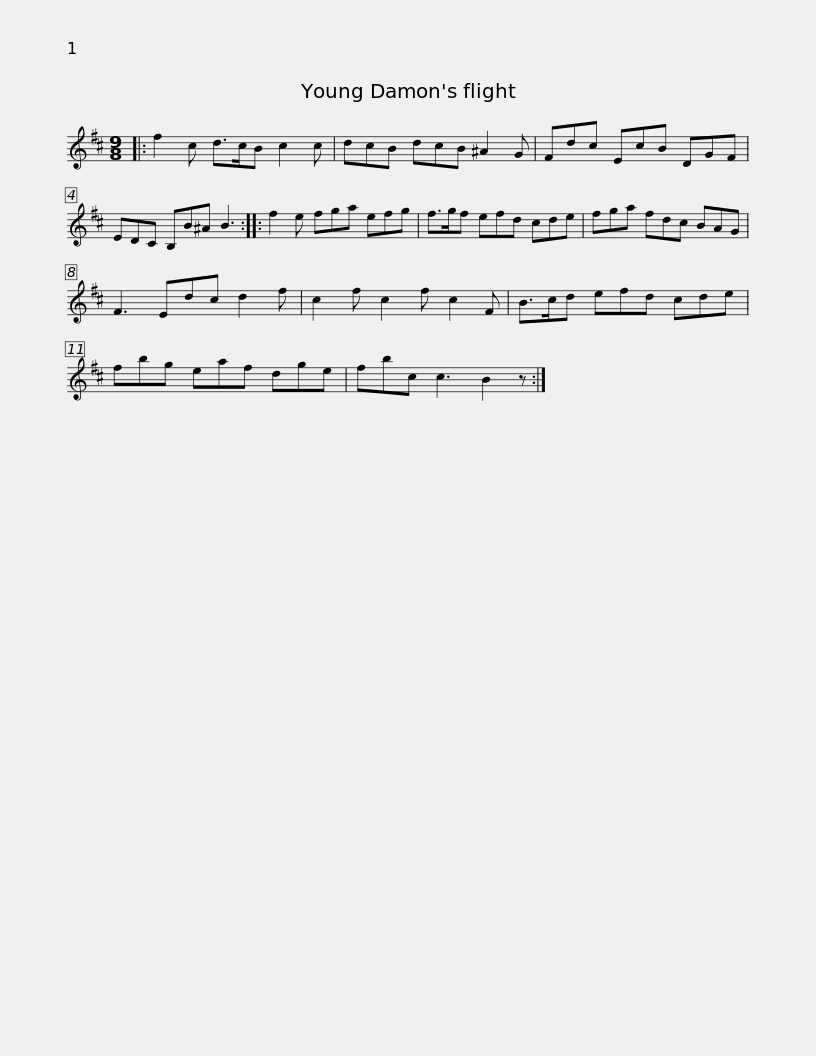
X:1
L:1/8
M:9/8
I:linebreak $
K:Bmin
V:1 treble
V:1
|: f2 c d>cB c2 c | dcB dcB ^A2 G | Fdc EcB DGF | EDC B,B^A B3 ::$ f2 e fga efg | %5
 f>gf efd cde | fga fdc BAG | F3 Edc d2 f | c2 f c2 f c2 F |$ B>cd efd cde | %10
 fbg eaf dge | fbc c3 B2 z :| %12
